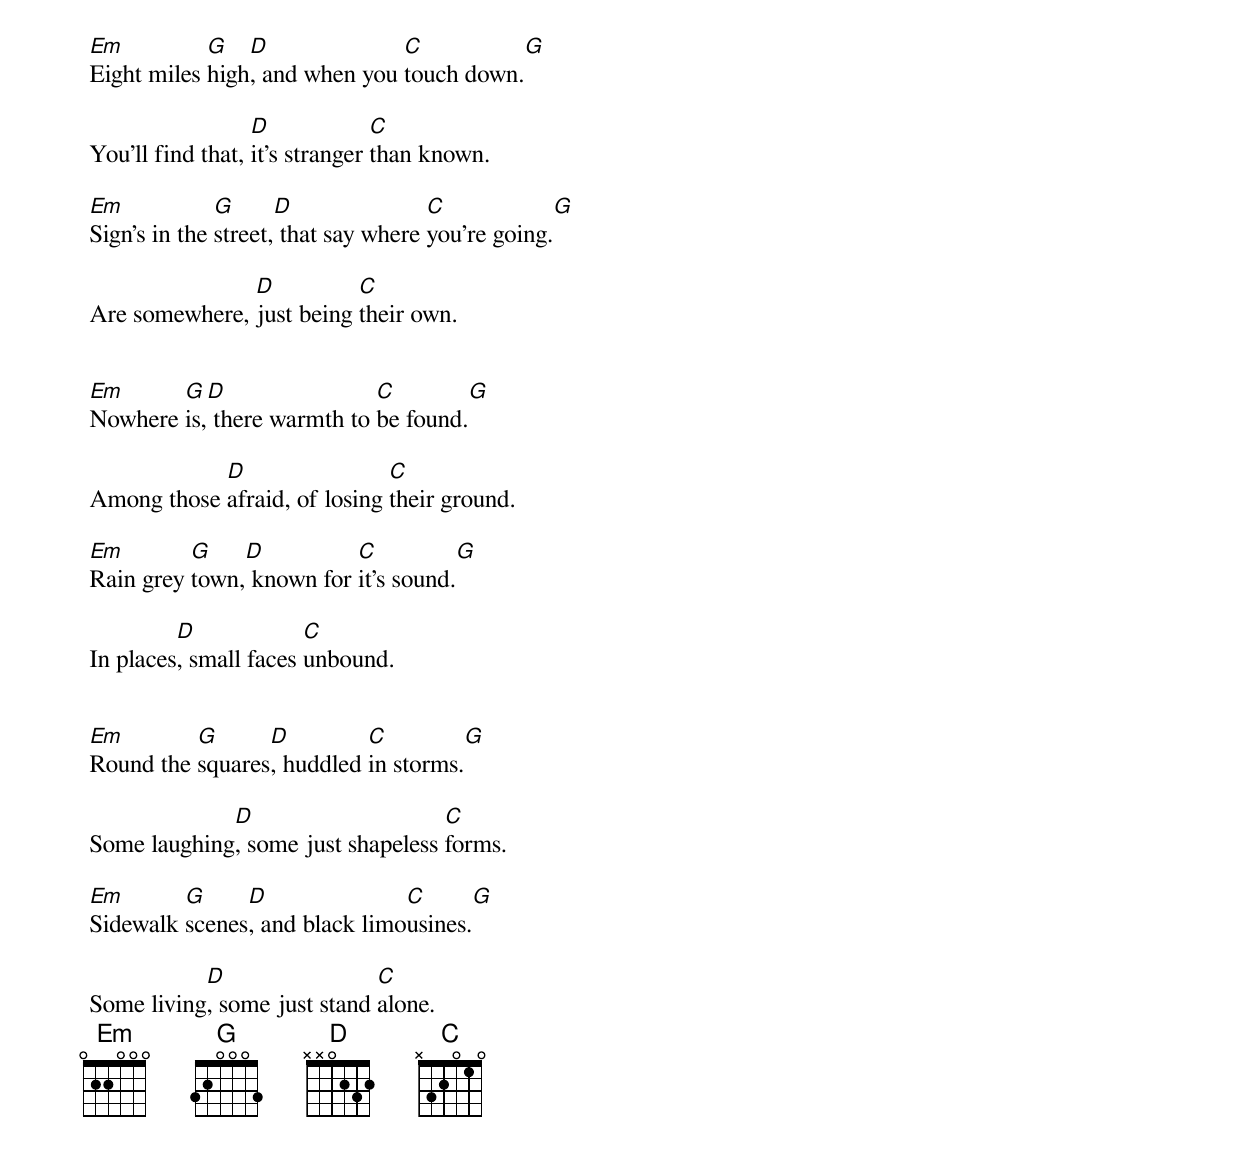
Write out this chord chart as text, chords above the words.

 Em          G   D              C              G
 Eight miles high, and when you touch down.

                   D             C
 You'll find that, it's stranger than known.

 Em            G      D               C                G
 Sign's in the street, that say where you're going.

                D          C
 Are somewhere, just being their own.


 Em      G  D                C            G
 Nowhere is, there warmth to be found.

             D                 C
 Among those afraid, of losing their ground.

 Em        G    D          C              G
 Rain grey town, known for it's sound.

          D             C
 In places, small faces unbound.


 Em        G      D         C             G
 Round the squares, huddled in storms.

              D                     C
 Some laughing, some just shapeless forms.

 Em       G     D               C          G
 Sidewalk scenes, and black limousines.

            D                 C
 Some living, some just stand alone.
